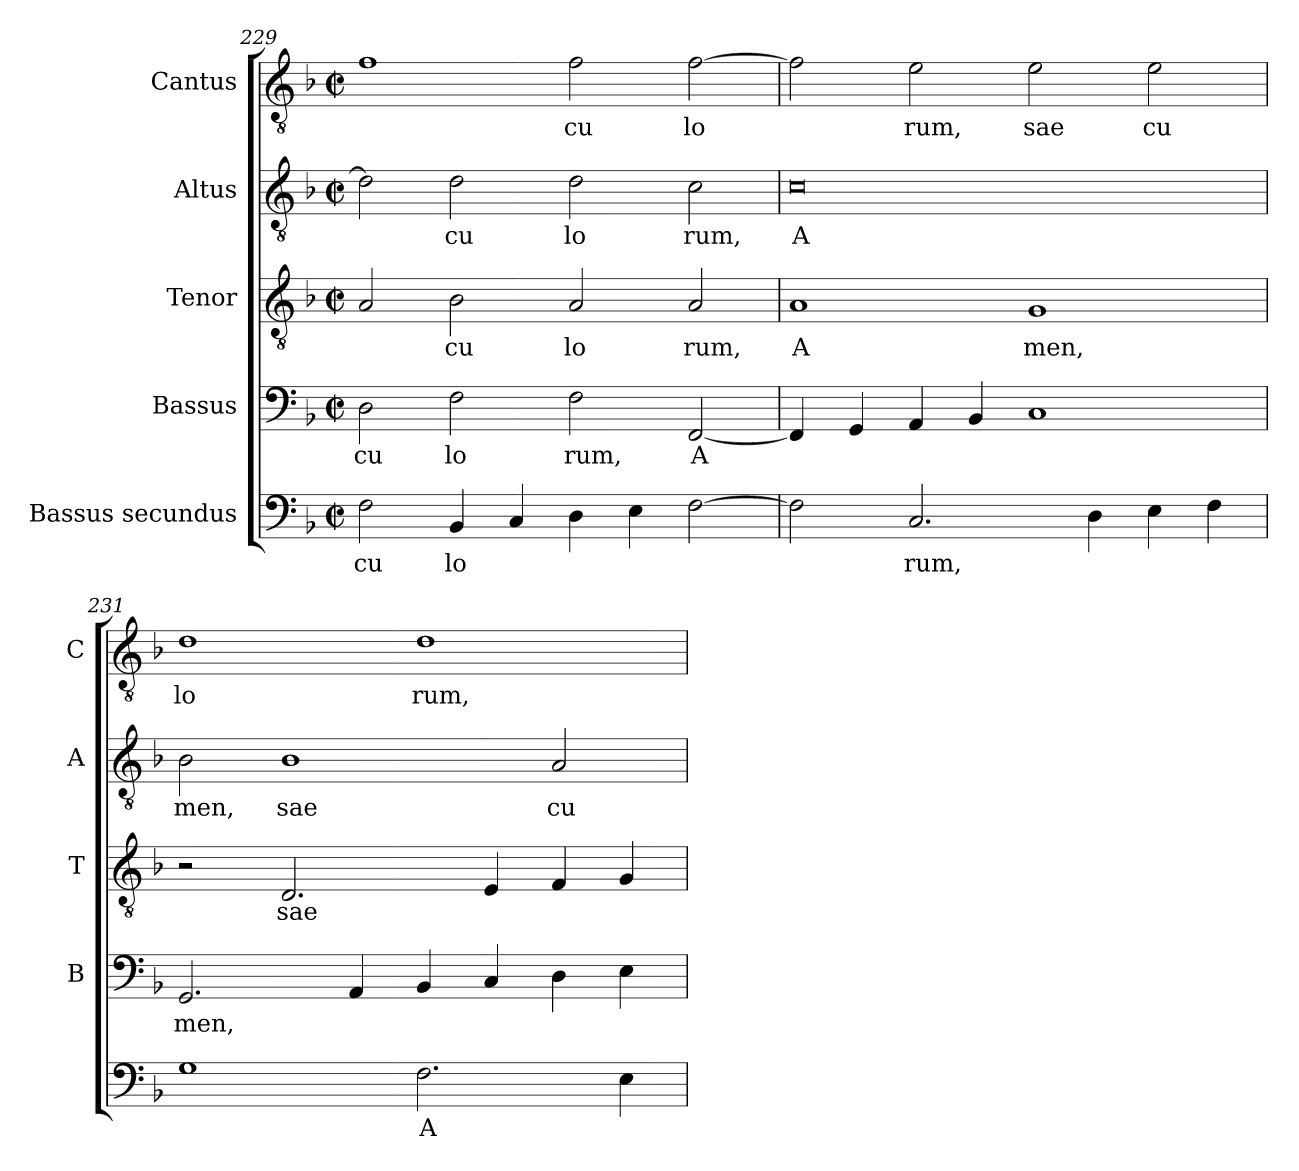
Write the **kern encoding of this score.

**kern	**text	**kern	**text	**kern	**text	**kern	**text	**kern	**text
*part5	*part5	*part4	*part4	*part3	*part3	*part2	*part2	*part1	*part1
*staff5	*staff5	*staff4	*staff4	*staff3	*staff3	*staff2	*staff2	*staff1	*staff1
*I"Bassus  secundus	*	*I"Bassus	*	*I"Tenor	*	*I"Altus	*	*I"Cantus	*
*	*	*I'B	*	*I'T	*	*I'A	*	*I'C	*
*clefF4	*	*clefF4	*	*clefGv2	*	*clefGv2	*	*clefGv2	*
*k[b-]	*	*k[b-]	*	*k[b-]	*	*k[b-]	*	*k[b-]	*
*F:	*	*F:	*	*F:	*	*F:	*	*F:	*
*M2/2	*	*M2/2	*	*M2/2	*	*M2/2	*	*M2/2	*
*met(c|)	*	*met(c|)	*	*met(c|)	*	*met(c|)	*	*met(c|)	*
=229	=229	=229	=229	=229	=229	=229	=229	=229	=229
!	!LO:LY:b:cj	!	!LO:LY:b:cj	!	!LO:LY:b:cj	!	!LO:LY:b:cj	!	!LO:LY:b:cj
2F\	cu	2D\	cu	2A/	.	2d\]	.	1f	.
!	!LO:LY:b:cj	!	!LO:LY:b:cj	!	!LO:LY:b:cj	!	!LO:LY:b:cj	!	!
4BB-/	lo	2F\	lo	2B-\	cu	2d\	cu	.	.
!	!LO:LY:b:cj	!	!	!	!	!	!	!	!
4C/	.	.	.	.	.	.	.	.	.
!	!LO:LY:b:cj	!	!LO:LY:b:cj	!	!LO:LY:b:cj	!	!LO:LY:b:cj	!	!LO:LY:b:cj
4D\	.	2F\	rum,	2A/	lo	2d\	lo	2f\	cu
!	!LO:LY:b:cj	!	!	!	!	!	!	!	!
4E\	.	.	.	.	.	.	.	.	.
!	!LO:LY:b:cj	!	!LO:LY:b:cj	!	!LO:LY:b:cj	!	!LO:LY:b:cj	!	!LO:LY:b:cj
[>2F\	.	[<2FF/	A	2A/	rum,	2c\	rum,	[>2f\	lo
=230	=230	=230	=230	=230	=230	=230	=230	=230	=230
!	!LO:LY:b:cj	!	!LO:LY:b:cj	!	!LO:LY:b:cj	!	!LO:LY:b:cj	!	!LO:LY:b:cj
2F\]	.	4FF/]	.	1A	A	0c	A	2f\]	.
!	!	!	!LO:LY:b:cj	!	!	!	!	!	!
.	.	4GG/	.	.	.	.	.	.	.
!	!LO:LY:b:cj	!	!LO:LY:b:cj	!	!	!	!	!	!LO:LY:b:cj
2.C/	rum,	4AA/	.	.	.	.	.	2e\	rum,
!	!	!	!LO:LY:b:cj	!	!	!	!	!	!
.	.	4BB-/	.	.	.	.	.	.	.
!	!	!	!LO:LY:b:cj	!	!LO:LY:b:cj	!	!	!	!LO:LY:b:cj
.	.	1C	.	1G	men,	.	.	2e\	sae
!	!LO:LY:b:cj	!	!	!	!	!	!	!	!
4D\	.	.	.	.	.	.	.	.	.
!	!LO:LY:b:cj	!	!	!	!	!	!	!	!LO:LY:b:cj
4E\	.	.	.	.	.	.	.	2e\	cu
!	!LO:LY:b:cj	!	!	!	!	!	!	!	!
4F\	.	.	.	.	.	.	.	.	.
=231	=231	=231	=231	=231	=231	=231	=231	=231	=231
!	!LO:LY:b:cj	!	!LO:LY:b:cj	!	!	!	!LO:LY:b:cj	!	!LO:LY:b:cj
1G	.	2.GG/	men,	2r	.	2B-\	men,	1d	lo
!	!	!	!	!	!LO:LY:b:cj	!	!LO:LY:b:cj	!	!
.	.	.	.	2.D/	sae	1B-	sae	.	.
!	!	!	!LO:LY:b:cj	!	!	!	!	!	!
.	.	4AA/	.	.	.	.	.	.	.
!	!LO:LY:b:cj	!	!LO:LY:b:cj	!	!	!	!	!	!LO:LY:b:cj
2.F\	A	4BB-/	.	.	.	.	.	1d	rum,
!	!	!	!LO:LY:b:cj	!	!LO:LY:b:cj	!	!	!	!
.	.	4C/	.	4E/	.	.	.	.	.
!	!	!	!LO:LY:b:cj	!	!LO:LY:b:cj	!	!LO:LY:b:cj	!	!
.	.	4D\	.	4F/	.	2A/	cu	.	.
!	!LO:LY:b:cj	!	!LO:LY:b:cj	!	!LO:LY:b:cj	!	!	!	!
4E\	.	4E\	.	4G/	.	.	.	.	.
=	=	=	=	=	=	=	=	=	=
*-	*-	*-	*-	*-	*-	*-	*-	*-	*-
